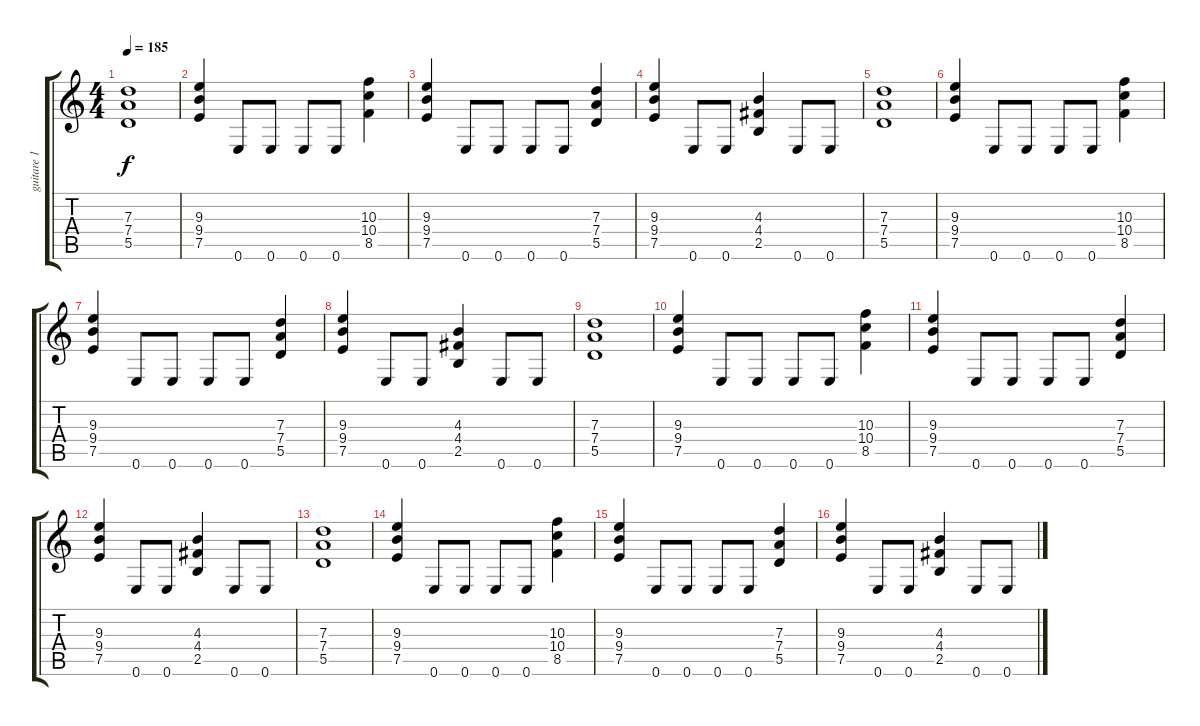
\track ("guitare 1" "guitare 1") {instrument distortionguitar}
\staff {score tabs}
\tuning (E4 B3 G3 D3 A2 E2) {hide}
\ts (4 4)
\tempo 185
\clef g2
\ks c
(7.3 7.4 5.5).1{dy f} |
(9.3 9.4 7.5).4 0.6.8 0.6.8 0.6.8 0.6.8 (10.3 10.4 8.5).4 |
(9.3 9.4 7.5).4 0.6.8 0.6.8 0.6.8 0.6.8 (7.3 7.4 5.5).4 |
(9.3 9.4 7.5).4 0.6.8 0.6.8 (4.3 4.4 2.5).4 0.6.8 0.6.8 |
(7.3 7.4 5.5).1 |
(9.3 9.4 7.5).4 0.6.8 0.6.8 0.6.8 0.6.8 (10.3 10.4 8.5).4 |
(9.3 9.4 7.5).4 0.6.8 0.6.8 0.6.8 0.6.8 (7.3 7.4 5.5).4 |
(9.3 9.4 7.5).4 0.6.8 0.6.8 (4.3 4.4 2.5).4 0.6.8 0.6.8 |
(7.3 7.4 5.5).1 |
(9.3 9.4 7.5).4 0.6.8 0.6.8 0.6.8 0.6.8 (10.3 10.4 8.5).4 |
(9.3 9.4 7.5).4 0.6.8 0.6.8 0.6.8 0.6.8 (7.3 7.4 5.5).4 |
(9.3 9.4 7.5).4 0.6.8 0.6.8 (4.3 4.4 2.5).4 0.6.8 0.6.8 |
(7.3 7.4 5.5).1 |
(9.3 9.4 7.5).4 0.6.8 0.6.8 0.6.8 0.6.8 (10.3 10.4 8.5).4 |
(9.3 9.4 7.5).4 0.6.8 0.6.8 0.6.8 0.6.8 (7.3 7.4 5.5).4 |
(9.3 9.4 7.5).4 0.6.8 0.6.8 (4.3 4.4 2.5).4 0.6.8 0.6.8
